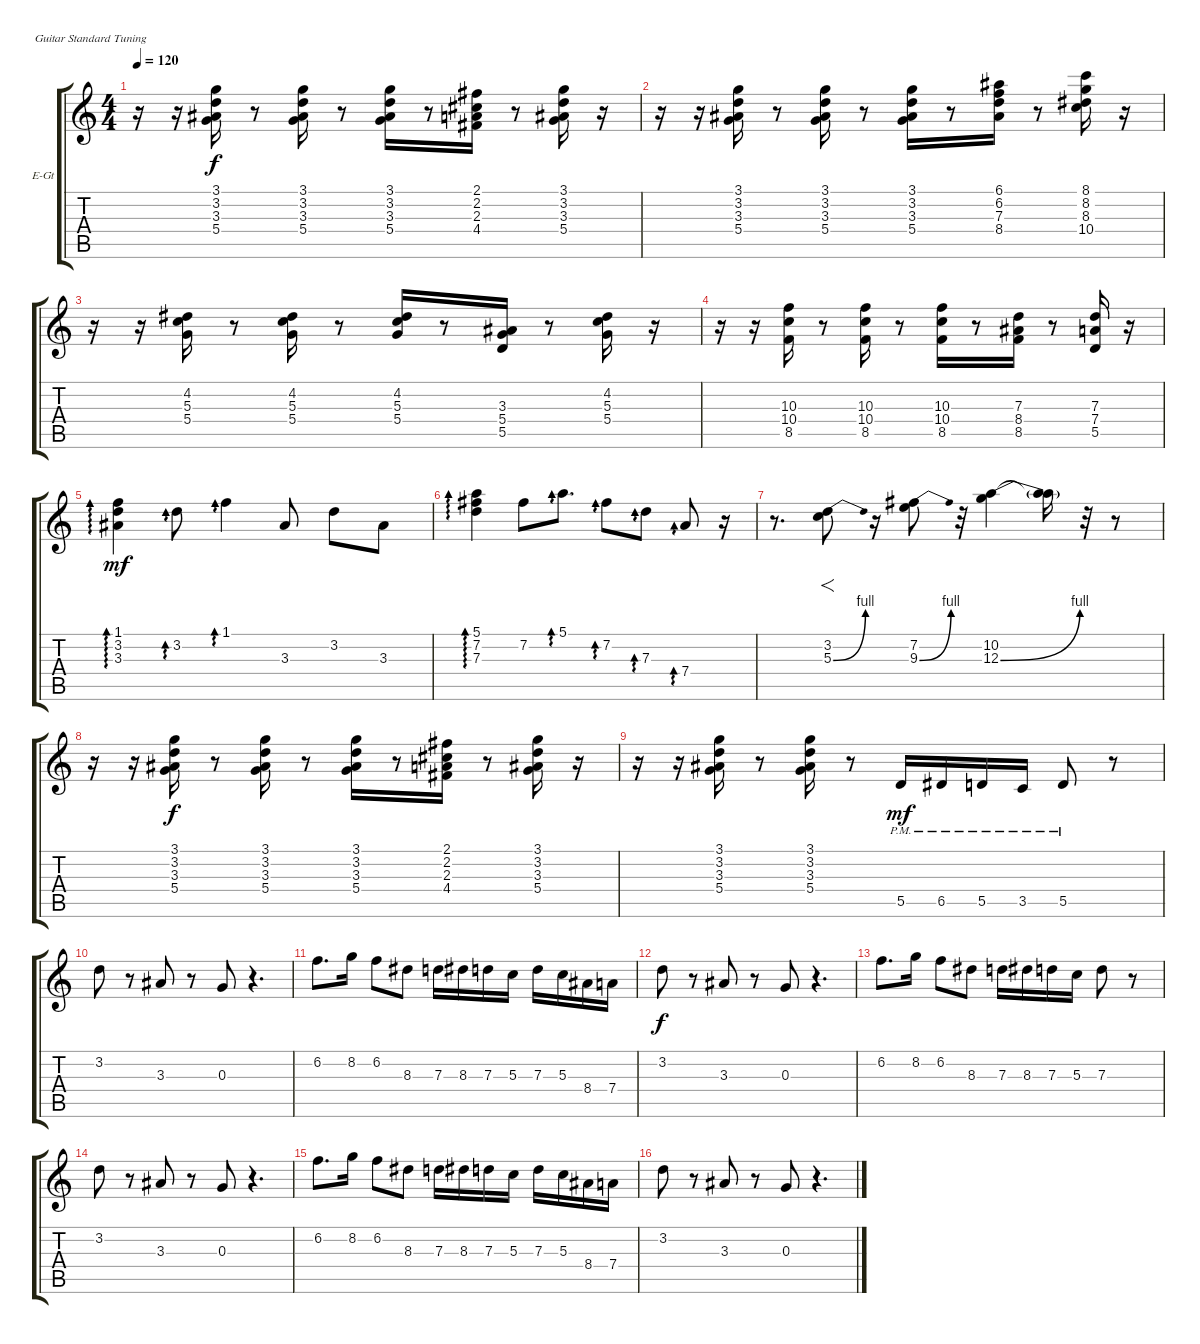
\bracketExtendMode groupsimilarinstruments
\firstSystemTrackNameOrientation horizontal
\otherSystemsTrackNameOrientation horizontal
\track ("Electric Guitar 1" "E-Gt") {instrument distortionguitar}
\staff {score tabs}
\tuning (E4 B3 G3 D3 A2 E2)
\ts (4 4)
\tempo 120
\clef g2
\ks c
r.16{dy f} r.16 (5.4 3.3 3.1 3.2).16 r.8 (5.4 3.3 3.1 3.2).16 r.8 (5.4 3.3 3.1 3.2).16 r.8 (4.4 2.3 2.1 2.2).16 r.8 (5.4 3.3 3.1 3.2).16 r.16 |
r.16 r.16 (5.4 3.3 3.1 3.2).16 r.8 (5.4 3.3 3.1 3.2).16 r.8 (5.4 3.3 3.1 3.2).16 r.8 (8.4 7.3 6.1 6.2).16 r.8 (10.4 8.3 8.1 8.2).16 r.16 |
r.16 r.16 (5.4 5.3 4.2).16 r.8 (5.4 5.3 4.2).16 r.8 (5.4 5.3 4.2).16 r.8 (5.4 3.3 5.5).16 r.8 (5.4 5.3 4.2).16 r.16 |
r.16 r.16 (10.4 10.3 8.5).16 r.8 (10.4 10.3 8.5).16 r.8 (10.4 10.3 8.5).16 r.8 (8.4 7.3 8.5).16 r.8 (7.4 7.3 5.5).16 r.16 |
(3.3 3.2 1.1).4{ad 0 dy mf} 3.2.8{ad 0} 1.1.4{ad 0} 3.3.8 3.2.8 3.3.8 |
(7.3 7.2 5.1).4{ad 0} 7.2.8 5.1.8{d ad 0} 7.2.8{ad 0} 7.3.8{ad 0} 7.4.8{ad 0} r.16 |
r.8{d} (3.2 5.3{be (bend 0 0 60 4)}).8{f} r.16 (7.2 9.3{be (bend 0 0 59.4 4)}).8 r.32 (10.2 12.3{be (bend 0 0 59.4 4)}).4 (10.2{t} 12.3{t}).16 r.32 r.8 |
r.16 r.16 (5.4 3.3 3.1 3.2).16{dy f} r.8 (5.4 3.3 3.1 3.2).16 r.8 (5.4 3.3 3.1 3.2).16 r.8 (4.4 2.3 2.1 2.2).16 r.8 (5.4 3.3 3.1 3.2).16 r.16 |
r.16 r.16 (5.4 3.3 3.1 3.2).16 r.8 (5.4 3.3 3.1 3.2).16 r.8 5.5{pm}.16{dy mf} 6.5{pm}.16 5.5{pm}.16 3.5{pm}.16 5.5{pm}.8 r.8 |
3.2.8 r.8 3.3.8 r.8 0.3.8 r.4{d} |
6.2.8{d} 8.2.16 6.2.8 8.3.8 7.3.16 8.3.16 7.3.16 5.3.16 7.3.16 5.3.16 8.4.16 7.4.16 |
3.2.8{dy f} r.8 3.3.8 r.8 0.3.8 r.4{d} |
6.2.8{d} 8.2.16 6.2.8 8.3.8 7.3.16 8.3.16 7.3.16 5.3.16 7.3.8 r.8 |
3.2.8 r.8 3.3.8 r.8 0.3.8 r.4{d} |
6.2.8{d} 8.2.16 6.2.8 8.3.8 7.3.16 8.3.16 7.3.16 5.3.16 7.3.16 5.3.16 8.4.16 7.4.16 |
3.2.8 r.8 3.3.8 r.8 0.3.8 r.4{d}
